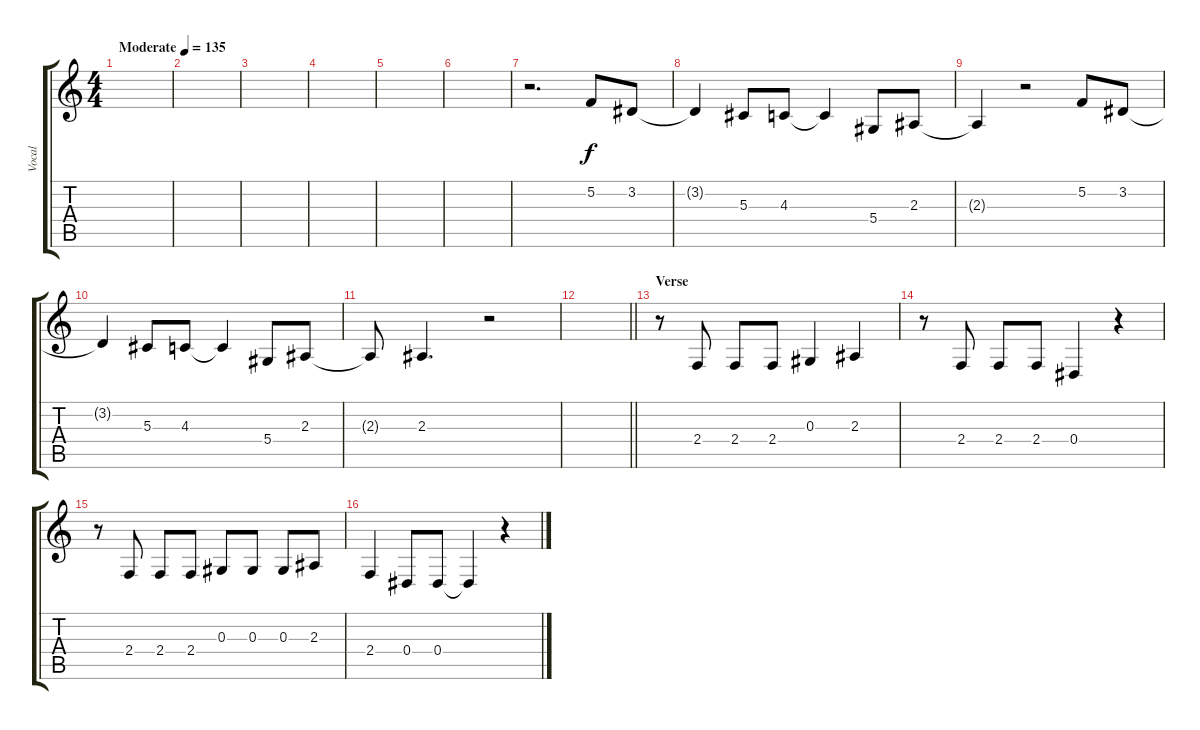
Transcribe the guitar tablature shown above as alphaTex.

\track ("Vocal" "Vocal") {instrument lead2sawtooth}
\staff {score tabs}
\tuning (F4 C4 Ab3 Eb3 Bb2 F2) {hide}
\ts (4 4)
\tempo (135 "Moderate")
\clef g2
\ks c
|
|
|
|
|
|
r.2{d} 5.2.8 3.2.8 |
3.2{t}.4 5.3.8 4.3.8 4.3{t}.4 5.4.8 2.3.8 |
2.3{t}.4 r.2 5.2.8 3.2.8 |
3.2{t}.4 5.3.8 4.3.8 4.3{t}.4 5.4.8 2.3.8 |
2.3{t}.8 2.3.4{d} r.2 |
\barLineRight lightlight
|
\section ("" "Verse")
r.8 2.4.8 2.4.8 2.4.8 0.3.4 2.3.4 |
r.8 2.4.8 2.4.8 2.4.8 0.4.4 r.4 |
r.8 2.4.8 2.4.8 2.4.8 0.3.8 0.3.8 0.3.8 2.3.8 |
2.4.4 0.4.8 0.4.8 0.4{t}.4 r.4
